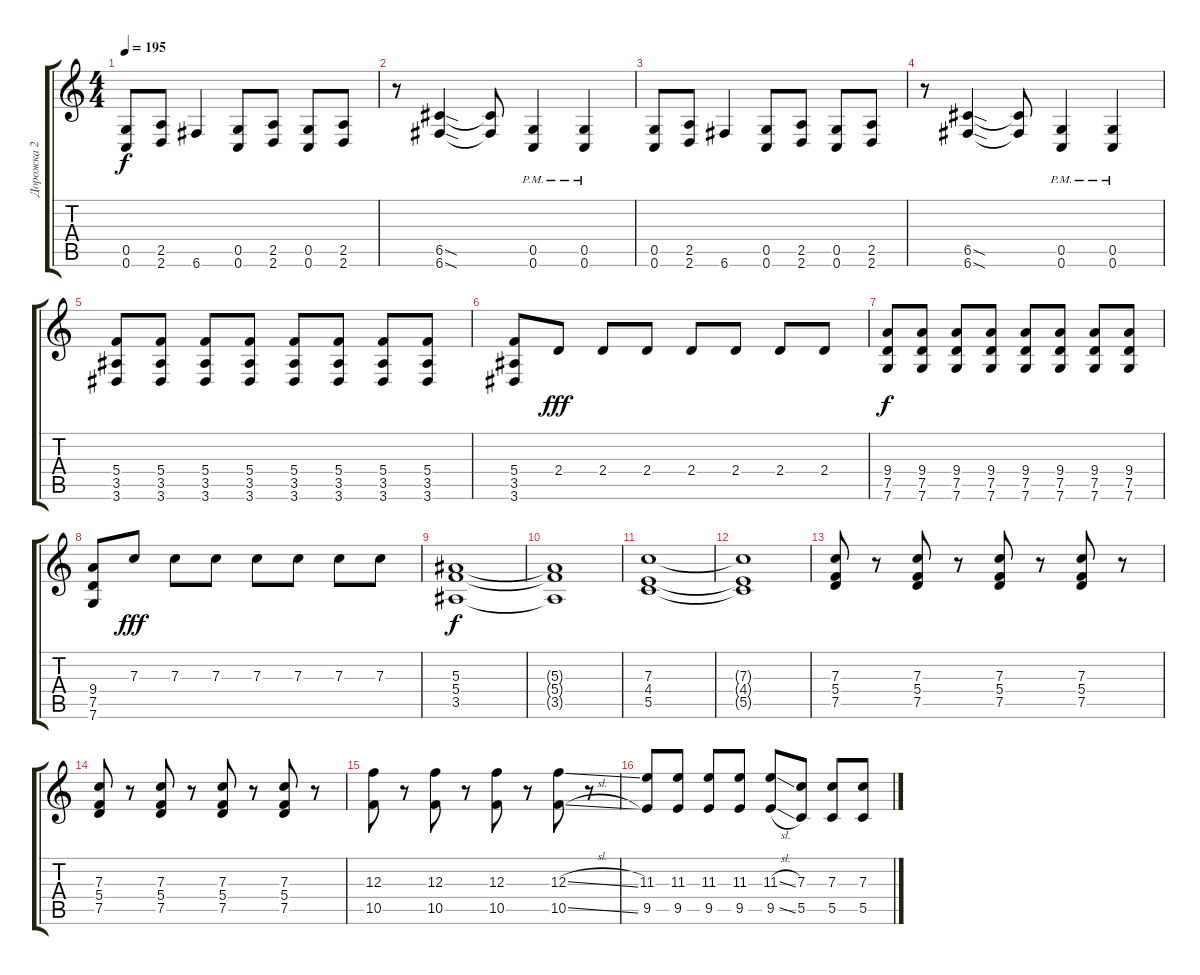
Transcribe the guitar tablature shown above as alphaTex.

\track ("Дорожка 2" "Дорожка 2") {instrument overdrivenguitar}
\staff {score tabs}
\tuning (D4 A3 F3 C3 G2 C2) {hide}
\ts (4 4)
\tempo 195
\clef g2
\ks c
(0.5 0.6).8{dy f} (2.5 2.6).8 6.6.4 (0.5 0.6).8 (2.5 2.6).8 (0.5 0.6).8 (2.5 2.6).8 |
r.8 (6.5{sod} 6.6{sod}).4 (6.5{t} 6.6{t}).8 (0.5{pm} 0.6{pm}).4 (0.5{pm} 0.6{pm}).4 |
(0.5 0.6).8 (2.5 2.6).8 6.6.4 (0.5 0.6).8 (2.5 2.6).8 (0.5 0.6).8 (2.5 2.6).8 |
r.8 (6.5{sod} 6.6{sod}).4 (6.5{t} 6.6{t}).8 (0.5{pm} 0.6{pm}).4 (0.5{pm} 0.6{pm}).4 |
(5.4 3.5 3.6).8 (5.4 3.5 3.6).8 (5.4 3.5 3.6).8 (5.4 3.5 3.6).8 (5.4 3.5 3.6).8 (5.4 3.5 3.6).8 (5.4 3.5 3.6).8 (5.4 3.5 3.6).8 |
(5.4 3.5 3.6).8 2.4.8{dy fff} 2.4.8 2.4.8 2.4.8 2.4.8 2.4.8 2.4.8 |
(9.4 7.5 7.6).8{dy f} (9.4 7.5 7.6).8 (9.4 7.5 7.6).8 (9.4 7.5 7.6).8 (9.4 7.5 7.6).8 (9.4 7.5 7.6).8 (9.4 7.5 7.6).8 (9.4 7.5 7.6).8 |
(9.4 7.5 7.6).8 7.3.8{dy fff} 7.3.8 7.3.8 7.3.8 7.3.8 7.3.8 7.3.8 |
(5.3 5.4 3.5).1{dy f} |
(5.3{t} 5.4{t} 3.5{t}).1 |
(7.3 4.4 5.5).1 |
(7.3{t} 4.4{t} 5.5{t}).1 |
(7.3 5.4 7.5).8 r.8 (7.3 5.4 7.5).8 r.8 (7.3 5.4 7.5).8 r.8 (7.3 5.4 7.5).8 r.8 |
(7.3 5.4 7.5).8 r.8 (7.3 5.4 7.5).8 r.8 (7.3 5.4 7.5).8 r.8 (7.3 5.4 7.5).8 r.8 |
(12.3 10.5).8 r.8 (12.3 10.5).8 r.8 (12.3 10.5).8 r.8 (12.3{sl} 10.5{sl}).8 r.8 |
(11.3 9.5).8 (11.3 9.5).8 (11.3 9.5).8 (11.3 9.5).8 (11.3{sl} 9.5{sl}).8 (7.3 5.5).8 (7.3 5.5).8 (7.3 5.5).8
